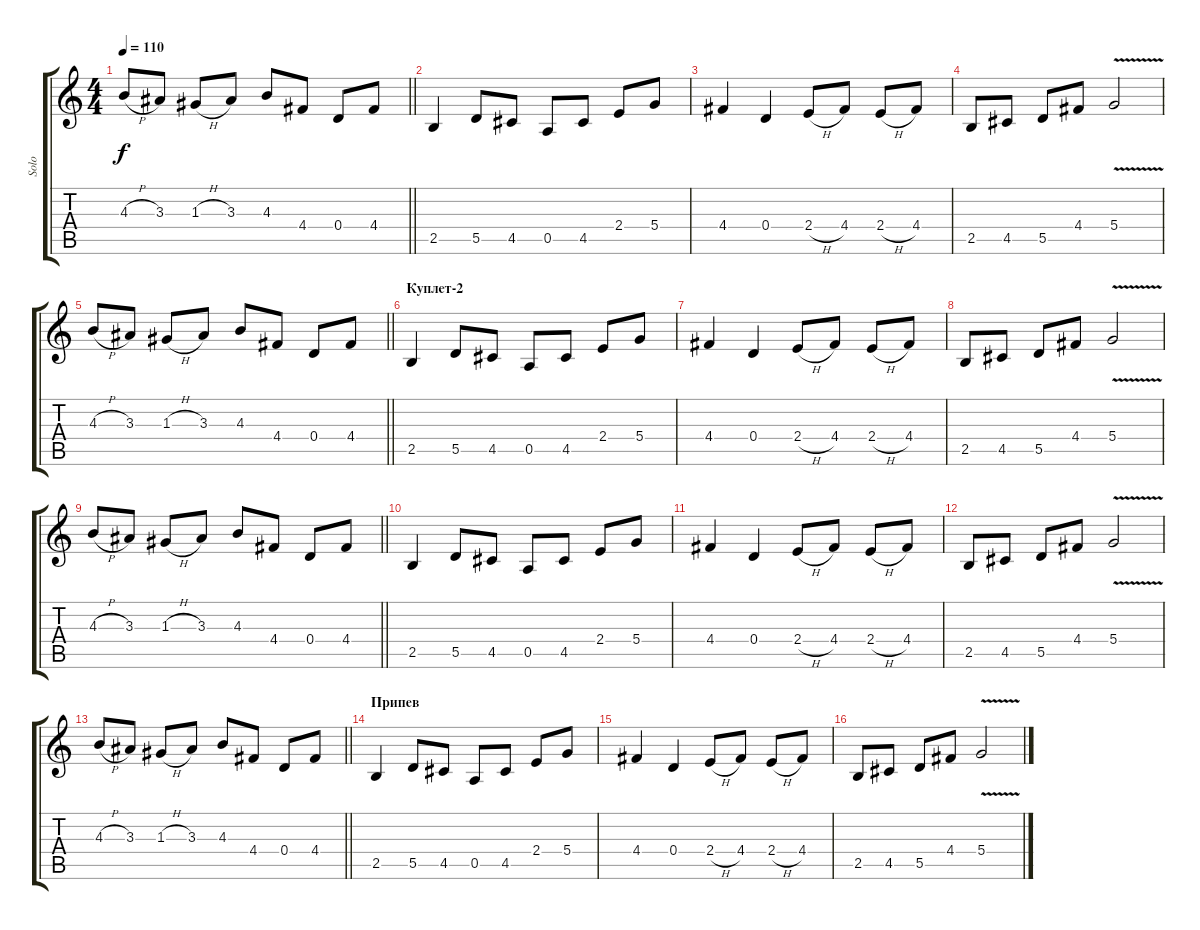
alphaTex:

\track ("Solo" "Solo") {instrument distortionguitar}
\staff {score tabs}
\tuning (E4 B3 G3 D3 A2 E2) {hide}
\ts (4 4)
\tempo 110
\clef g2
\barLineRight lightlight
\ks c
4.3{h}.8{dy f} 3.3.8 1.3{h}.8 3.3.8 4.3.8 4.4.8 0.4.8 4.4.8 |
2.5.4 5.5.8 4.5.8 0.5.8 4.5.8 2.4.8 5.4.8 |
4.4.4 0.4.4 2.4{h}.8 4.4.8 2.4{h}.8 4.4.8 |
2.5.8 4.5.8 5.5.8 4.4.8 5.4{v}.2 |
\barLineRight lightlight
4.3{h}.8 3.3.8 1.3{h}.8 3.3.8 4.3.8 4.4.8 0.4.8 4.4.8 |
\section ("" "Куплет-2")
2.5.4 5.5.8 4.5.8 0.5.8 4.5.8 2.4.8 5.4.8 |
4.4.4 0.4.4 2.4{h}.8 4.4.8 2.4{h}.8 4.4.8 |
2.5.8 4.5.8 5.5.8 4.4.8 5.4{v}.2 |
\barLineRight lightlight
4.3{h}.8 3.3.8 1.3{h}.8 3.3.8 4.3.8 4.4.8 0.4.8 4.4.8 |
2.5.4 5.5.8 4.5.8 0.5.8 4.5.8 2.4.8 5.4.8 |
4.4.4 0.4.4 2.4{h}.8 4.4.8 2.4{h}.8 4.4.8 |
2.5.8 4.5.8 5.5.8 4.4.8 5.4{v}.2 |
\barLineRight lightlight
4.3{h}.8 3.3.8 1.3{h}.8 3.3.8 4.3.8 4.4.8 0.4.8 4.4.8 |
\section ("" "Припев")
2.5.4 5.5.8 4.5.8 0.5.8 4.5.8 2.4.8 5.4.8 |
4.4.4 0.4.4 2.4{h}.8 4.4.8 2.4{h}.8 4.4.8 |
2.5.8 4.5.8 5.5.8 4.4.8 5.4{v}.2
